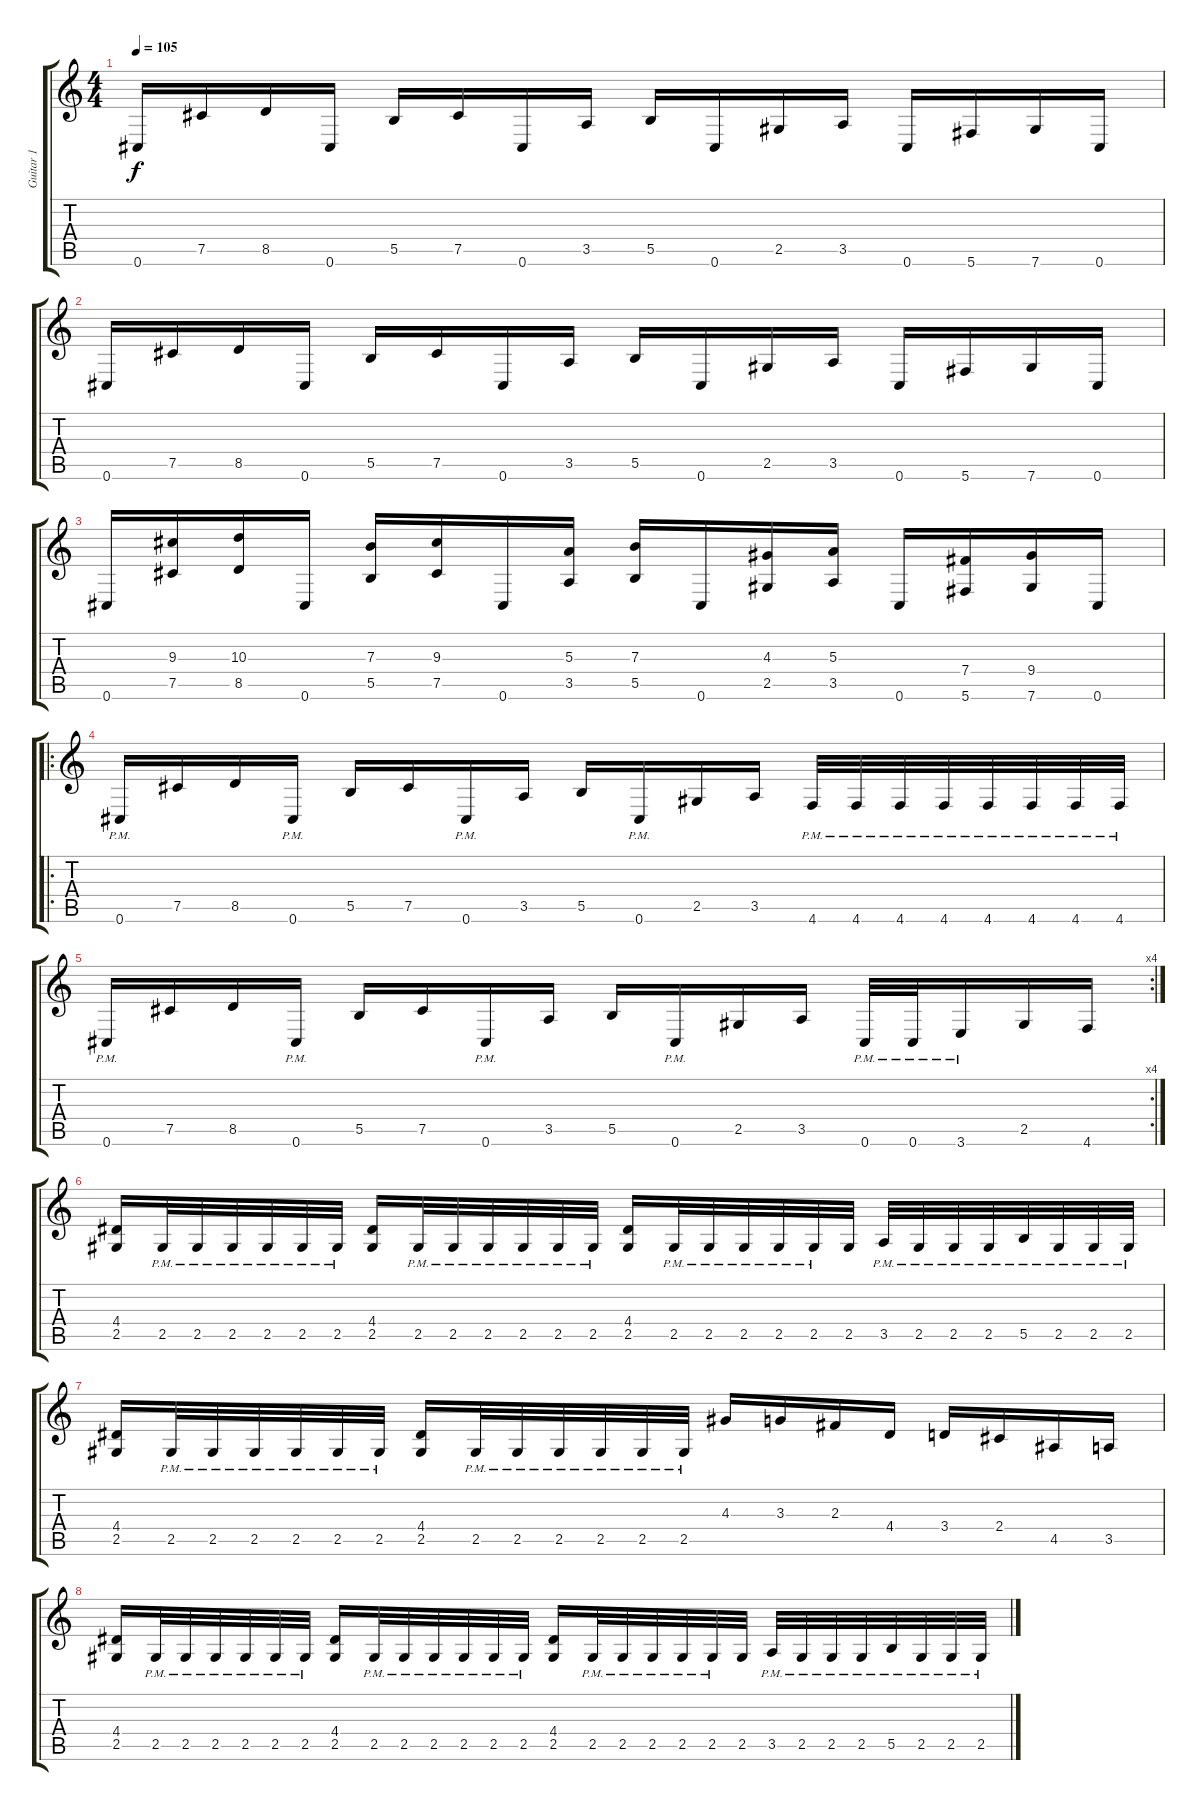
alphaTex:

\track ("Guitar 1" "Guitar 1") {instrument distortionguitar}
\staff {score tabs}
\tuning (Db4 Ab3 E3 B2 Gb2 Db2) {hide}
\ts (4 4)
\tempo 105
\clef g2
\ks c
0.6.16{dy f} 7.5.16 8.5.16 0.6.16 5.5.16 7.5.16 0.6.16 3.5.16 5.5.16 0.6.16 2.5.16 3.5.16 0.6.16 5.6.16 7.6.16 0.6.16 |
0.6.16 7.5.16 8.5.16 0.6.16 5.5.16 7.5.16 0.6.16 3.5.16 5.5.16 0.6.16 2.5.16 3.5.16 0.6.16 5.6.16 7.6.16 0.6.16 |
0.6.16 (9.3 7.5).16 (10.3 8.5).16 0.6.16 (7.3 5.5).16 (9.3 7.5).16 0.6.16 (5.3 3.5).16 (7.3 5.5).16 0.6.16 (4.3 2.5).16 (5.3 3.5).16 0.6.16 (7.4 5.6).16 (9.4 7.6).16 0.6.16 |
\ro
0.6{pm}.16 7.5.16 8.5.16 0.6{pm}.16 5.5.16 7.5.16 0.6{pm}.16 3.5.16 5.5.16 0.6{pm}.16 2.5.16 3.5.16 4.6{pm}.32 4.6{pm}.32 4.6{pm}.32 4.6{pm}.32 4.6{pm}.32 4.6{pm}.32 4.6{pm}.32 4.6{pm}.32 |
\rc 4
0.6{pm}.16 7.5.16 8.5.16 0.6{pm}.16 5.5.16 7.5.16 0.6{pm}.16 3.5.16 5.5.16 0.6{pm}.16 2.5.16 3.5.16 0.6{pm}.32 0.6{pm}.32 3.6{pm}.16 2.5.16 4.6.16 |
(4.4 2.5).16 2.5{pm}.32 2.5{pm}.32 2.5{pm}.32 2.5{pm}.32 2.5{pm}.32 2.5{pm}.32 (4.4 2.5).16 2.5{pm}.32 2.5{pm}.32 2.5{pm}.32 2.5{pm}.32 2.5{pm}.32 2.5{pm}.32 (4.4 2.5).16 2.5{pm}.32 2.5{pm}.32 2.5{pm}.32 2.5{pm}.32 2.5{pm}.32 2.5.32 3.5{pm}.32 2.5{pm}.32 2.5{pm}.32 2.5{pm}.32 5.5{pm}.32 2.5{pm}.32 2.5{pm}.32 2.5{pm}.32 |
(4.4 2.5).16 2.5{pm}.32 2.5{pm}.32 2.5{pm}.32 2.5{pm}.32 2.5{pm}.32 2.5{pm}.32 (4.4 2.5).16 2.5{pm}.32 2.5{pm}.32 2.5{pm}.32 2.5{pm}.32 2.5{pm}.32 2.5{pm}.32 4.3.16 3.3.16 2.3.16 4.4.16 3.4.16 2.4.16 4.5.16 3.5.16 |
(4.4 2.5).16 2.5{pm}.32 2.5{pm}.32 2.5{pm}.32 2.5{pm}.32 2.5{pm}.32 2.5{pm}.32 (4.4 2.5).16 2.5{pm}.32 2.5{pm}.32 2.5{pm}.32 2.5{pm}.32 2.5{pm}.32 2.5{pm}.32 (4.4 2.5).16 2.5{pm}.32 2.5{pm}.32 2.5{pm}.32 2.5{pm}.32 2.5{pm}.32 2.5.32 3.5{pm}.32 2.5{pm}.32 2.5{pm}.32 2.5{pm}.32 5.5{pm}.32 2.5{pm}.32 2.5{pm}.32 2.5{pm}.32
